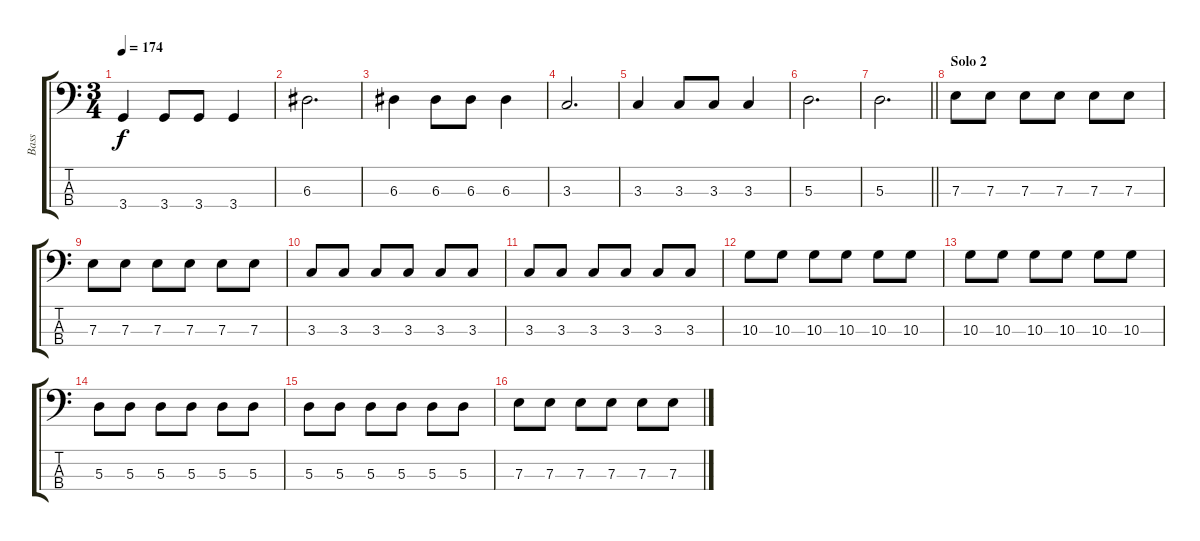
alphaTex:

\track ("Bass" "Bass") {instrument electricbasspick}
\staff {score tabs}
\tuning (G2 D2 A1 E1) {hide}
\ts (3 4)
\tempo 174
\clef f4
\ks c
3.4.4{dy f} 3.4.8 3.4.8 3.4.4 |
6.3.2{d} |
6.3.4 6.3.8 6.3.8 6.3.4 |
3.3.2{d} |
3.3.4 3.3.8 3.3.8 3.3.4 |
5.3.2{d} |
\barLineRight lightlight
5.3.2{d} |
\section ("" "Solo 2")
7.3.8 7.3.8 7.3.8 7.3.8 7.3.8 7.3.8 |
7.3.8 7.3.8 7.3.8 7.3.8 7.3.8 7.3.8 |
3.3.8 3.3.8 3.3.8 3.3.8 3.3.8 3.3.8 |
3.3.8 3.3.8 3.3.8 3.3.8 3.3.8 3.3.8 |
10.3.8 10.3.8 10.3.8 10.3.8 10.3.8 10.3.8 |
10.3.8 10.3.8 10.3.8 10.3.8 10.3.8 10.3.8 |
5.3.8 5.3.8 5.3.8 5.3.8 5.3.8 5.3.8 |
5.3.8 5.3.8 5.3.8 5.3.8 5.3.8 5.3.8 |
7.3.8 7.3.8 7.3.8 7.3.8 7.3.8 7.3.8
